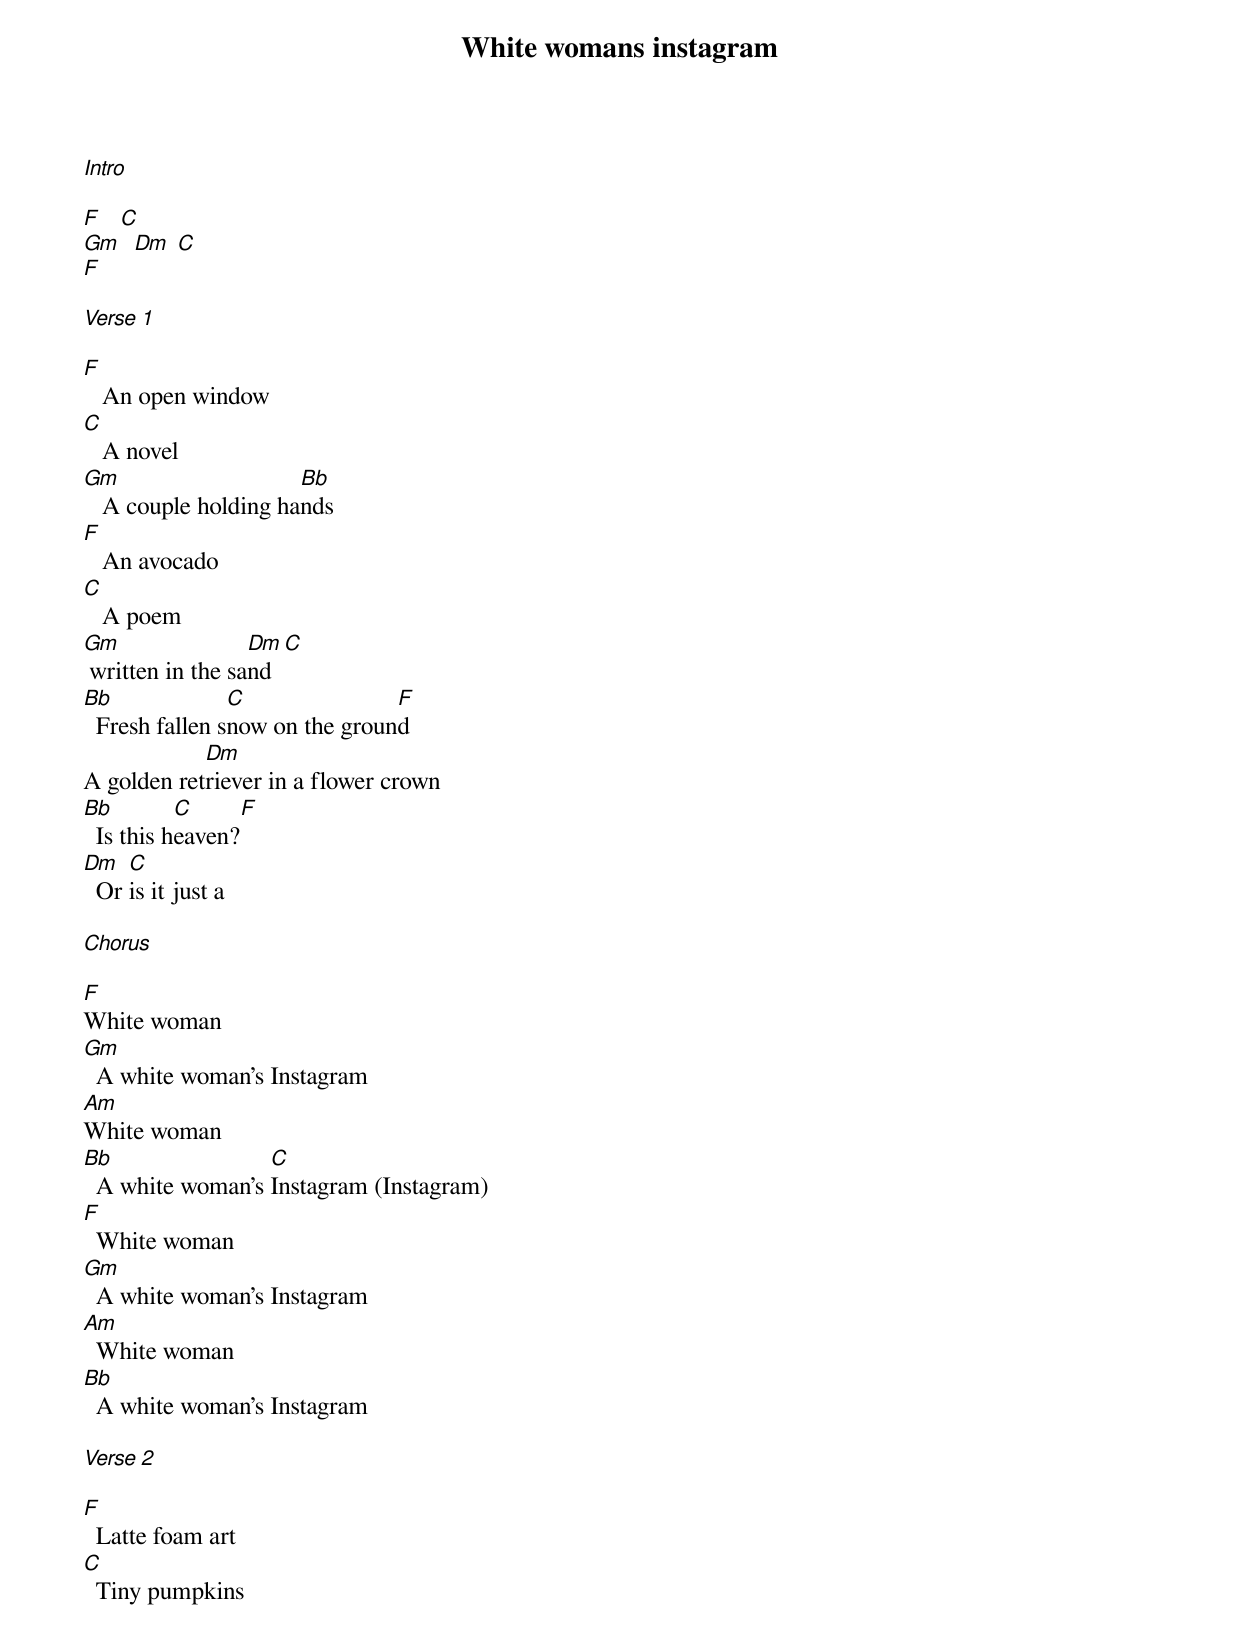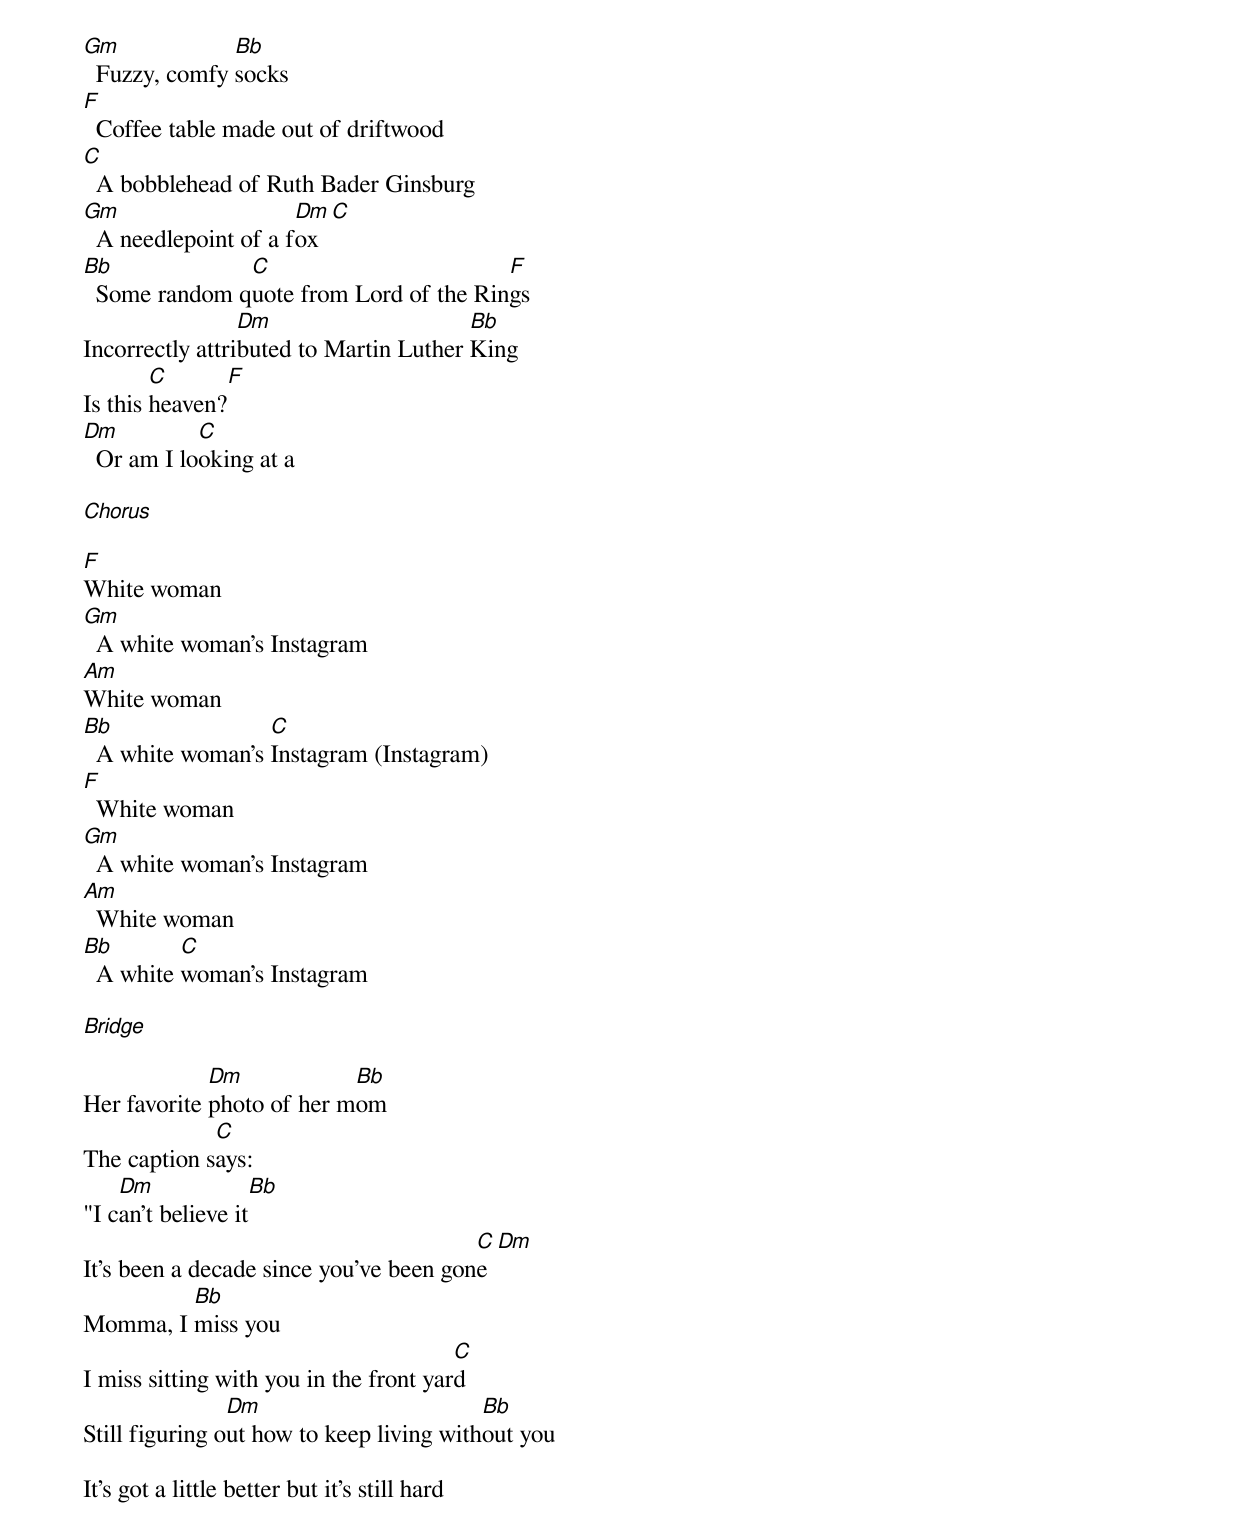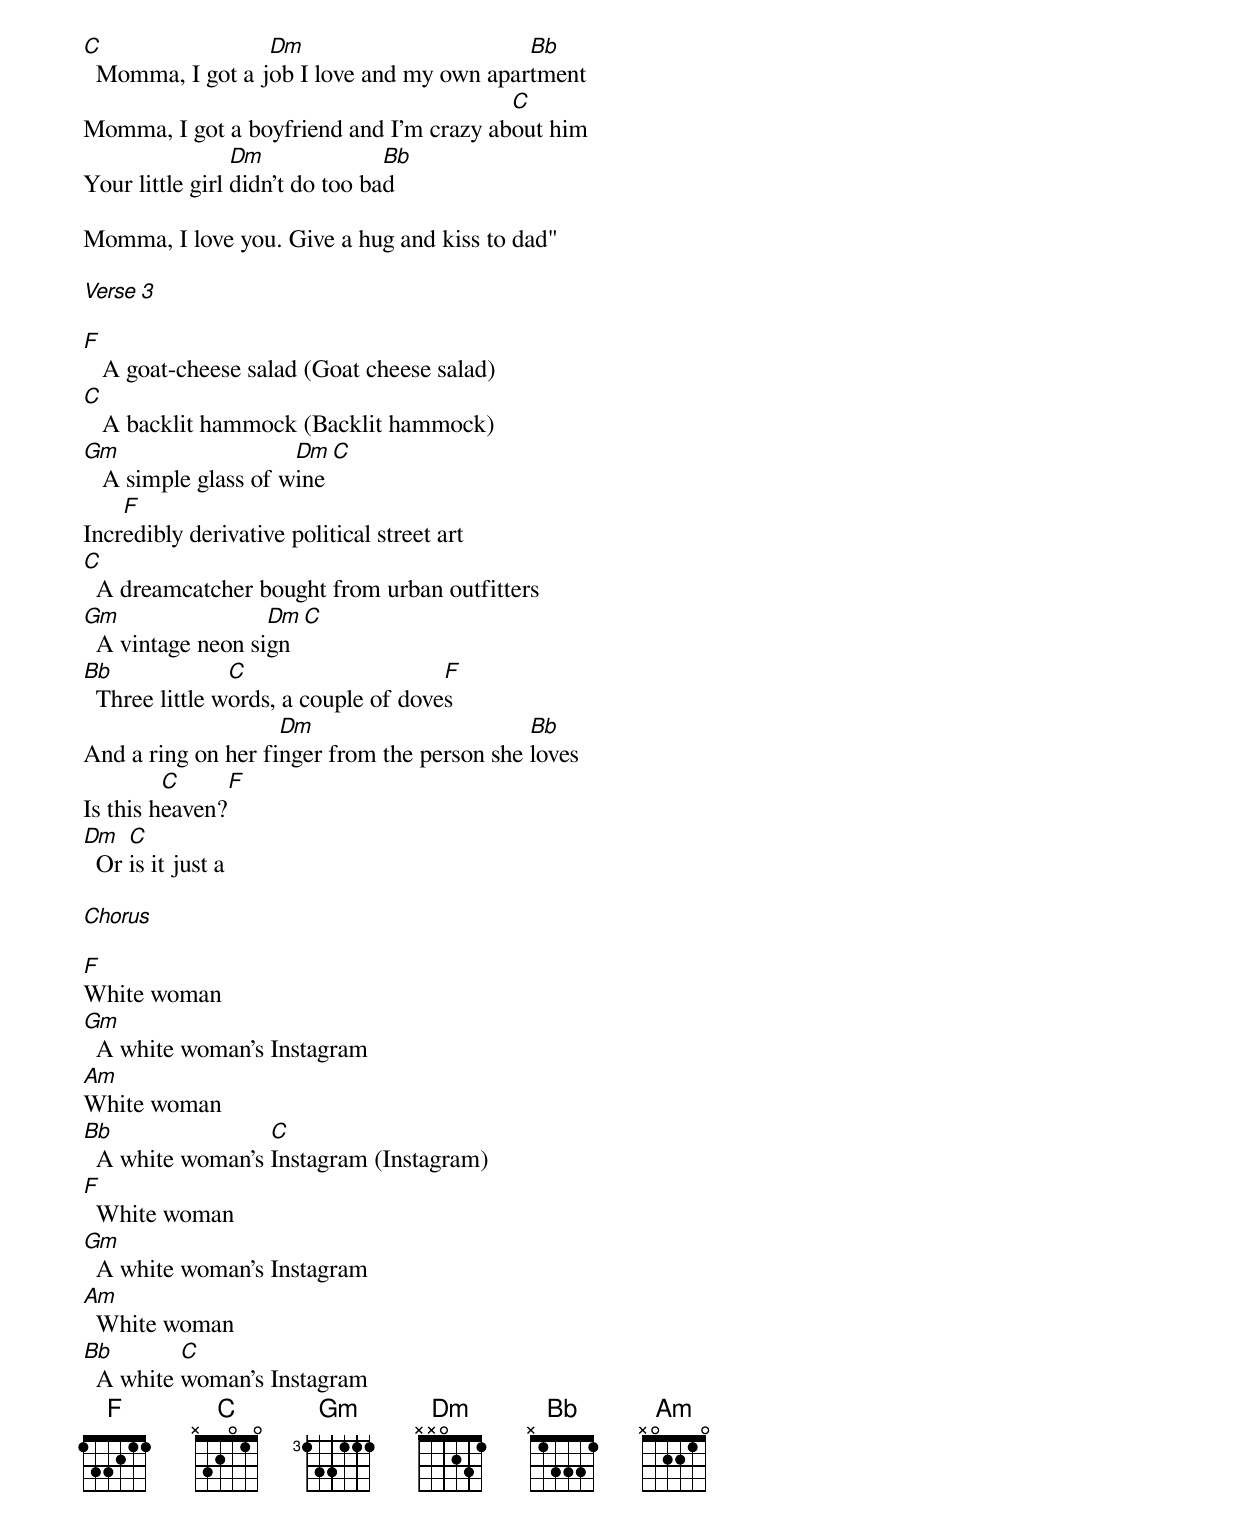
{title: White womans instagram}

[Intro]

[F]   [C]
[Gm]  [Dm] [C]
[F]

[Verse 1]

[F]   An open window
[C]   A novel
[Gm]   A couple holding ha[Bb]nds
[F]   An avocado
[C]   A poem
[Gm] written in the sa[Dm]nd[C]
[Bb]  Fresh fallen s[C]now on the groun[F]d
A golden ret[Dm]riever in a flower crown
[Bb]  Is this h[C]eaven?[F]
[Dm]  Or [C]is it just a

[Chorus]

[F]White woman
[Gm]  A white woman's Instagram
[Am]White woman
[Bb]  A white woman's [C]Instagram (Instagram)
[F]  White woman
[Gm]  A white woman's Instagram
[Am]  White woman
[Bb]  A white woman's Instagram

[Verse 2]

[F]  Latte foam art
[C]  Tiny pumpkins
[Gm]  Fuzzy, comfy [Bb]socks
[F]  Coffee table made out of driftwood
[C]  A bobblehead of Ruth Bader Ginsburg
[Gm]  A needlepoint of a f[Dm]ox[C]
[Bb]  Some random q[C]uote from Lord of the Rin[F]gs
Incorrectly attri[Dm]buted to Martin Luther [Bb]King
Is this [C]heaven?[F]
[Dm]  Or am I lo[C]oking at a

[Chorus]

[F]White woman
[Gm]  A white woman's Instagram
[Am]White woman
[Bb]  A white woman's [C]Instagram (Instagram)
[F]  White woman
[Gm]  A white woman's Instagram
[Am]  White woman
[Bb]  A white [C]woman's Instagram

[Bridge]

Her favorite [Dm]photo of her m[Bb]om
The caption s[C]ays:
"I c[Dm]an't believe it[Bb]
It's been a decade since you've been gon[C]e[Dm]
Momma, I [Bb]miss you
I miss sitting with you in the front yar[C]d
Still figuring o[Dm]ut how to keep living with[Bb]out you

It's got a little better but it's still hard

[C]  Momma, I got a j[Dm]ob I love and my own apar[Bb]tment
Momma, I got a boyfriend and I'm crazy ab[C]out him
Your little girl [Dm]didn't do too ba[Bb]d

Momma, I love you. Give a hug and kiss to dad"

[Verse 3]

[F]   A goat-cheese salad (Goat cheese salad)
[C]   A backlit hammock (Backlit hammock)
[Gm]   A simple glass of w[Dm]ine[C]
Incr[F]edibly derivative political street art
[C]  A dreamcatcher bought from urban outfitters
[Gm]  A vintage neon si[Dm]gn[C]
[Bb]  Three little w[C]ords, a couple of dove[F]s
And a ring on her fi[Dm]nger from the person she [Bb]loves
Is this h[C]eaven?[F]
[Dm]  Or [C]is it just a

[Chorus]

[F]White woman
[Gm]  A white woman's Instagram
[Am]White woman
[Bb]  A white woman's [C]Instagram (Instagram)
[F]  White woman
[Gm]  A white woman's Instagram
[Am]  White woman
[Bb]  A white [C]woman's Instagram
